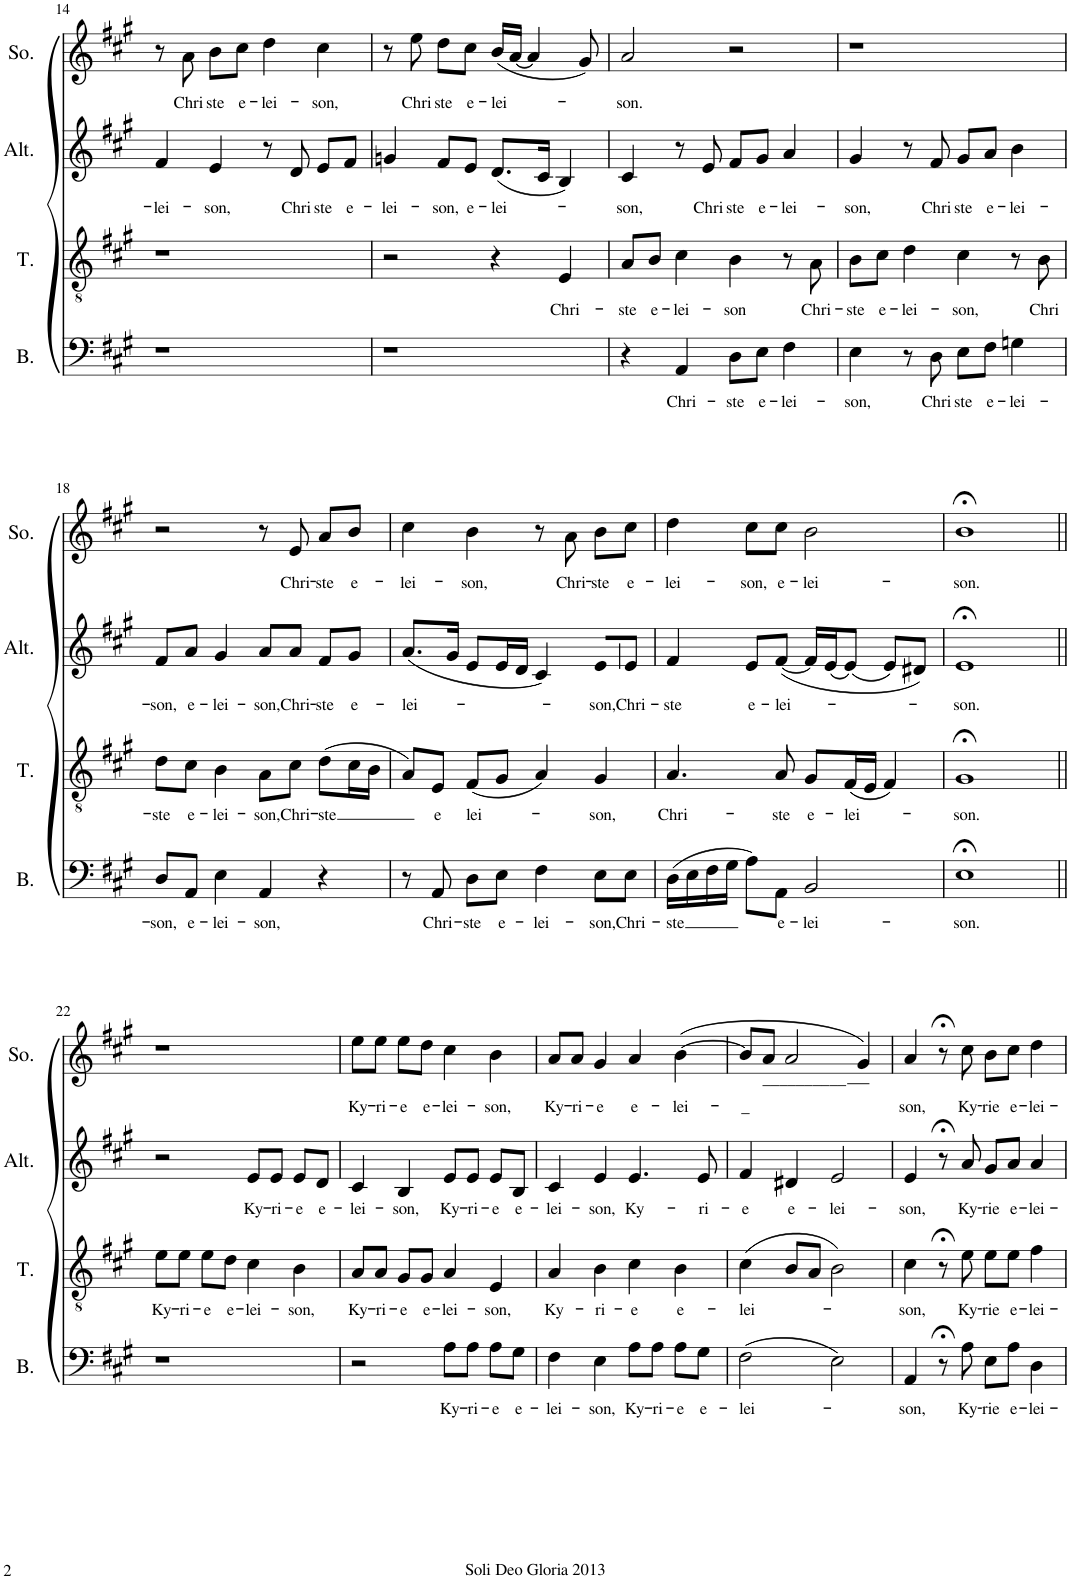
**kern	**text	**kern	**text	**kern	**text	**kern	**text
*part4	*part4	*part3	*part3	*part2	*part2	*part1	*part1
*staff4	*staff4	*staff3	*staff3	*staff2	*staff2	*staff1	*staff1
*I"Basse	*	*I"Ténor	*	*I"Alto	*	*I"Soprano	*
*I'B.	*	*I'T.	*	*I'Alt.	*	*I'So.	*
!!LO:PB:g=z
*clefF4	*	*clefGv2	*	*clefG2	*	*clefG2	*
*k[f#c#g#]	*	*k[f#c#g#]	*	*k[f#c#g#]	*	*k[f#c#g#]	*
*M4/4	*	*M4/4	*	*M4/4	*	*M4/4	*
*met(c)	*	*met(c)	*	*met(c)	*	*met(c)	*
=14	=14	=14	=14	=14	=14	=14	=14
!	!	!	!	!	!LO:LY:b	!	!
1r	.	1r	.	4f#/	-lei-	8r	.
!	!	!	!	!	!	!	!LO:LY:b
.	.	.	.	.	.	8a\	Chri-
!	!	!	!	!	!LO:LY:b	!	!LO:LY:b
.	.	.	.	4e/	-son,	8b\L	-ste
!	!	!	!	!	!	!	!LO:LY:b
.	.	.	.	.	.	8cc#\J	e-
!	!	!	!	!	!	!	!LO:LY:b
.	.	.	.	8r	.	4dd\	-lei-
!	!	!	!	!	!LO:LY:b	!	!
.	.	.	.	8d/	Chri-	.	.
!	!	!	!	!	!LO:LY:b	!	!LO:LY:b
.	.	.	.	8e/L	-ste	4cc#\	-son,
!	!	!	!	!	!LO:LY:b	!	!
.	.	.	.	8f#/J	e-	.	.
=15	=15	=15	=15	=15	=15	=15	=15
!	!	!	!	!	!LO:LY:b	!	!
1r	.	2r	.	4gn/	-lei-	8r	.
!	!	!	!	!	!	!	!LO:LY:b
.	.	.	.	.	.	8ee\	Chri-
!	!	!	!	!	!LO:LY:b	!	!LO:LY:b
.	.	.	.	8f#/L	-son,	8dd\L	-ste
!	!	!	!	!	!LO:LY:b	!	!LO:LY:b
.	.	.	.	8e/J	e-	8cc#\J	e-
!	!	!	!	!	!LO:LY:b	!	!LO:LY:b
.	.	4r	.	(8.d/L	-lei-	(16b/LL	-lei-
.	.	.	.	.	.	[16a/JJ	.
.	.	.	.	.	.	4a/]	.
.	.	.	.	16c#/Jk	.	.	.
!	!	!	!LO:LY:b	!	!	!	!
.	.	4E/	Chri-	4B/)	.	.	.
.	.	.	.	.	.	8g#/)	.
=16	=16	=16	=16	=16	=16	=16	=16
!	!	!	!LO:LY:b	!	!LO:LY:b	!	!LO:LY:b
4r	.	8A/L	-ste	4c#/	-son,	2a/	-son.
!	!	!	!LO:LY:b	!	!	!	!
.	.	8B/J	e-	.	.	.	.
!	!LO:LY:b	!	!LO:LY:b	!	!	!	!
4AA/	Chri-	4c#\	-lei-	8r	.	.	.
!	!	!	!	!	!LO:LY:b	!	!
.	.	.	.	8e/	Chri-	.	.
!	!LO:LY:b	!	!LO:LY:b	!	!LO:LY:b	!	!
8D\L	-ste	4B\	-son	8f#/L	-ste	2r	.
!	!LO:LY:b	!	!	!	!LO:LY:b	!	!
8E\J	e-	.	.	8g#/J	e-	.	.
!	!LO:LY:b	!	!	!	!LO:LY:b	!	!
4F#\	-lei-	8r	.	4a/	-lei-	.	.
!	!	!	!LO:LY:b	!	!	!	!
.	.	8A\	Chri-	.	.	.	.
=17	=17	=17	=17	=17	=17	=17	=17
!	!LO:LY:b	!	!LO:LY:b	!	!LO:LY:b	!	!
4E\	-son,	8B\L	-ste	4g#/	-son,	1r	.
!	!	!	!LO:LY:b	!	!	!	!
.	.	8c#\J	e-	.	.	.	.
!	!	!	!LO:LY:b	!	!	!	!
8r	.	4d\	-lei-	8r	.	.	.
!	!LO:LY:b	!	!	!	!LO:LY:b	!	!
8D\	Chri-	.	.	8f#/	Chri-	.	.
!	!LO:LY:b	!	!LO:LY:b	!	!LO:LY:b	!	!
8E\L	-ste	4c#\	-son,	8g#/L	-ste	.	.
!	!LO:LY:b	!	!	!	!LO:LY:b	!	!
8F#\J	e-	.	.	8a/J	e-	.	.
!	!LO:LY:b	!	!	!	!LO:LY:b	!	!
4Gn\	-lei-	8r	.	4b\	-lei-	.	.
!	!	!	!LO:LY:b	!	!	!	!
.	.	8B\	Chri-	.	.	.	.
!!LO:LB:g=z
=18	=18	=18	=18	=18	=18	=18	=18
!	!LO:LY:b	!	!LO:LY:b	!	!LO:LY:b	!	!
8D/L	-son,	8d\L	-ste	8f#/L	-son,	2r	.
!	!LO:LY:b	!	!LO:LY:b	!	!LO:LY:b	!	!
8AA/J	e-	8c#\J	e-	8a/J	e-	.	.
!	!LO:LY:b	!	!LO:LY:b	!	!LO:LY:b	!	!
4E\	-lei-	4B\	-lei-	4g#/	-lei-	.	.
!	!LO:LY:b	!	!LO:LY:b	!	!LO:LY:b	!	!
4AA/	-son,	8A\L	-son,	8a/L	-son,	8r	.
!	!	!	!LO:LY:b	!	!LO:LY:b	!	!LO:LY:b
.	.	8c#\J	Chri-	8a/J	Chri-	8e/	Chri-
!	!	!	!LO:LY:b	!	!LO:LY:b	!	!LO:LY:b
4r	.	(8d\L	-ste-	8f#/L	-ste	8a/L	-ste
!	!	!	!	!	!LO:LY:b	!	!LO:LY:b
.	.	16c#\L	.	8g#/J	e-	8b/J	e-
.	.	16B\JJ	.	.	.	.	.
=19	=19	=19	=19	=19	=19	=19	=19
!	!	!	!	!	!LO:LY:b	!	!LO:LY:b
8r	.	8A/L)	.	(8.a/L	-lei-	4cc#\	-lei-
!	!LO:LY:b	!	!LO:LY:b	!	!	!	!
8AA/	Chri-	8E/J	-e	.	.	.	.
.	.	.	.	16g#/Jk	.	.	.
!	!LO:LY:b	!	!LO:LY:b	!	!	!	!LO:LY:b
8D\L	-ste	(8F#/L	-lei-	8e/L	.	4b\	-son,
!	!LO:LY:b	!	!	!	!	!	!
8E\J	e-	8G#/J	.	16e/L	.	.	.
.	.	.	.	16d/JJ	.	.	.
!	!LO:LY:b	!	!	!	!	!	!
4F#\	-lei-	4A/)	.	4c#/)	.	8r	.
!	!	!	!	!	!	!	!LO:LY:b
.	.	.	.	.	.	8a\	Chri-
!	!LO:LY:b	!	!LO:LY:b	!	!LO:LY:b	!	!LO:LY:b
8E\L	-son,	4G#/	-son,	8e/L	-son,	8b\L	-ste
!	!LO:LY:b	!	!	!	!LO:LY:b	!	!LO:LY:b
8E\J	Chri-	.	.	8e/J	Chri-	8cc#\J	e-
=20	=20	=20	=20	=20	=20	=20	=20
!	!LO:LY:b	!	!LO:LY:b	!	!LO:LY:b	!	!LO:LY:b
(16D\LL	-ste	4.A/	Chri-	4f#/	-ste	4dd\	-lei-
16E\	.	.	.	.	.	.	.
16F#\	.	.	.	.	.	.	.
16G#\JJ	.	.	.	.	.	.	.
!	!	!	!	!	!LO:LY:b	!	!LO:LY:b
8A\L)	.	.	.	8e/L	e-	8cc#\L	-son,
!	!LO:LY:b	!	!LO:LY:b	!	!LO:LY:b	!	!LO:LY:b
8AA\J	e-	8A/	-ste	([8f#/J	-lei-	8cc#\J	e-
!	!LO:LY:b	!	!LO:LY:b	!	!	!	!LO:LY:b
2BB/	-lei-	8G#/L	e-	16f#/LL]	.	2b\	-lei-
.	.	.	.	(16e/J	.	.	.
!	!	!	!LO:LY:b	!	!	!	!
.	.	(16F#/L	-lei-	(8e/J)	.	.	.
.	.	16E/JJ	.	.	.	.	.
.	.	4F#/)	.	8e/L)	.	.	.
.	.	.	.	8d#X/J)	.	.	.
=21	=21	=21	=21	=21	=21	=21	=21
!	!LO:LY:b	!	!LO:LY:b	!	!LO:LY:b	!	!LO:LY:b
1E;<	-son.	1G#;<	-son.	1e;<	-son.	1b;<	-son.
!!LO:LB:g=z
=22||	=22||	=22||	=22||	=22||	=22||	=22||	=22||
!	!	!	!LO:LY:b	!	!	!	!
1r	.	8e\L	Ky-	2r	.	1r	.
!	!	!	!LO:LY:b	!	!	!	!
.	.	8e\J	-ri-	.	.	.	.
!	!	!	!LO:LY:b	!	!	!	!
.	.	8e\L	-e	.	.	.	.
!	!	!	!LO:LY:b	!	!	!	!
.	.	8d\J	e-	.	.	.	.
!	!	!	!LO:LY:b	!	!LO:LY:b	!	!
.	.	4c#\	-lei-	8e/L	Ky-	.	.
!	!	!	!	!	!LO:LY:b	!	!
.	.	.	.	8e/J	-ri-	.	.
!	!	!	!LO:LY:b	!	!LO:LY:b	!	!
.	.	4B\	-son,	8e/L	-e	.	.
!	!	!	!	!	!LO:LY:b	!	!
.	.	.	.	8d/J	e-	.	.
=23	=23	=23	=23	=23	=23	=23	=23
!	!	!	!LO:LY:b	!	!LO:LY:b	!	!LO:LY:b
2r	.	8A/L	Ky-	4c#/	-lei-	8ee\L	Ky-
!	!	!	!LO:LY:b	!	!	!	!LO:LY:b
.	.	8A/J	-ri-	.	.	8ee\J	-ri-
!	!	!	!LO:LY:b	!	!LO:LY:b	!	!LO:LY:b
.	.	8G#/L	-e	4B/	-son,	8ee\L	-e
!	!	!	!LO:LY:b	!	!	!	!LO:LY:b
.	.	8G#/J	e-	.	.	8dd\J	e-
!	!LO:LY:b	!	!LO:LY:b	!	!LO:LY:b	!	!LO:LY:b
8A\L	Ky-	4A/	-lei-	8e/L	Ky-	4cc#\	-lei-
!	!LO:LY:b	!	!	!	!LO:LY:b	!	!
8A\J	-ri-	.	.	8e/J	-ri-	.	.
!	!LO:LY:b	!	!LO:LY:b	!	!LO:LY:b	!	!LO:LY:b
8A\L	-e	4E/	-son,	8e/L	-e	4b\	-son,
!	!LO:LY:b	!	!	!	!LO:LY:b	!	!
8G#\J	e-	.	.	8B/J	e-	.	.
=24	=24	=24	=24	=24	=24	=24	=24
!	!LO:LY:b	!	!LO:LY:b	!	!LO:LY:b	!	!LO:LY:b
4F#\	-lei-	4A/	Ky-	4c#/	-lei-	8a/L	Ky-
!	!	!	!	!	!	!	!LO:LY:b
.	.	.	.	.	.	8a/J	-ri-
!	!LO:LY:b	!	!LO:LY:b	!	!LO:LY:b	!	!LO:LY:b
4E\	-son,	4B\	-ri-	4e/	-son,	4g#/	-e
!	!LO:LY:b	!	!LO:LY:b	!	!LO:LY:b	!	!LO:LY:b
8A\L	Ky-	4c#\	-e	4.e/	Ky-	4a/	e-
!	!LO:LY:b	!	!	!	!	!	!
8A\J	-ri-	.	.	.	.	.	.
!	!LO:LY:b	!	!LO:LY:b	!	!	!	!LO:LY:b
8A\L	-e	4B\	e-	.	.	([4b\	-lei-
!	!LO:LY:b	!	!	!	!LO:LY:b	!	!
8G#\J	e-	.	.	8e/	-ri-	.	.
=25	=25	=25	=25	=25	=25	=25	=25
!	!LO:LY:b	!	!LO:LY:b	!	!LO:LY:b	!	!LO:LY:b
(2F#\	-lei-	(4c#\	-lei-	4f#/	-e	8b/L]	_
!	!	!	!	!	!	!	!LO:LY:b
.	.	.	.	.	.	8a/J	__________
!	!	!	!	!	!LO:LY:b	!	!
.	.	8B/L	.	4d#X/	e-	2a/	.
.	.	8A/J	.	.	.	.	.
!	!	!	!	!	!LO:LY:b	!	!
2E\)	.	2B\)	.	2e/	-lei-	.	.
.	.	.	.	.	.	4g#/)	.
=26	=26	=26	=26	=26	=26	=26	=26
!	!LO:LY:b	!	!LO:LY:b	!	!LO:LY:b	!	!LO:LY:b
4AA/	-son,	4c#\	-son,	4e/	-son,	4a/	son,
8r;<	.	8r;<	.	8r;<	.	8r;<	.
!	!LO:LY:b	!	!LO:LY:b	!	!LO:LY:b	!	!LO:LY:b
8A\	Ky-	8e\	Ky-	8a/	Ky-	8cc#\	Ky-
!	!LO:LY:b	!	!LO:LY:b	!	!LO:LY:b	!	!LO:LY:b
8E\L	-rie	8e\L	-rie	8g#/L	-rie	8b\L	-rie
!	!LO:LY:b	!	!LO:LY:b	!	!LO:LY:b	!	!LO:LY:b
8A\J	e-	8e\J	e-	8a/J	e-	8cc#\J	e-
!	!LO:LY:b	!	!LO:LY:b	!	!LO:LY:b	!	!LO:LY:b
4D\	-lei-	4f#\	-lei-	4a/	-lei-	4dd\	-lei-
=	=	=	=	=	=	=	=
*-	*-	*-	*-	*-	*-	*-	*-
